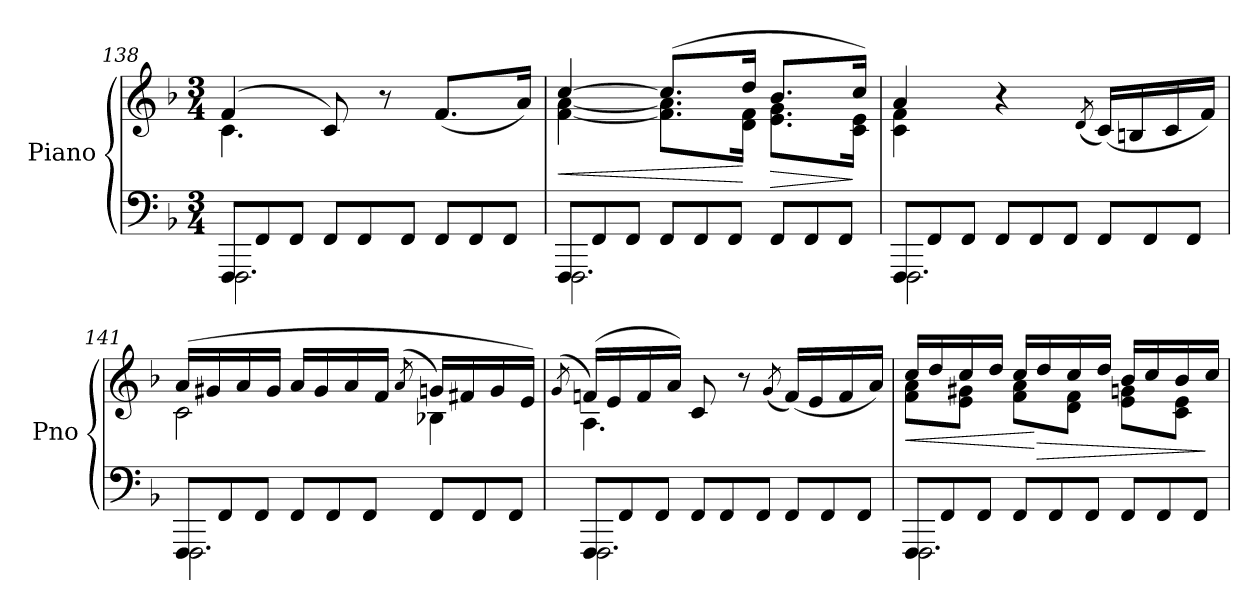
**kern	**kern	**dynam
*part1	*part1	*part1
*staff2	*staff1	*staff1/2
*I"Piano	*	*
*I'Pno	*	*
*clefF4	*clefG2	*
*k[b-]	*k[b-]	*
*F:	*F:	*
*M3/4	*M3/4	*
*Xtuplet	*	*
=138	=138	=138
*^	*^	*
12FFF/L	2.FFF\	(4f/	4.c\	.
12FF/	.	.	.	.
12FF/J	.	.	.	.
12FF/L	.	8c/)	.	.
12FF/	.	.	.	.
.	.	8r	4.ryy	.
12FF/J	.	.	.	.
12FF/L	.	(8.f/L	.	.
12FF/	.	.	.	.
12FF/J	.	.	.	.
.	.	16a/Jk)	.	.
!!LO:LB:g=z	!!
=139	=139	=139	=139	=139
!	!	!	!	!LO:HP:b
12FFF/L	2.FFF\	[4cc/	[4f\ [4a\	<
12FF/	.	.	.	.
12FF/J	.	.	.	.
12FF/L	.	(8.cc/L]	8.f\] 8.a\]L	.
12FF/	.	.	.	.
12FF/J	.	.	.	.
.	.	16dd/Jk	16d\ 16f\Jk	[
!	!	!	!	!LO:HP:b
12FF/L	.	8.b-/L	8.e\ 8.g\L	>
12FF/	.	.	.	.
12FF/J	.	.	.	.
.	.	16cc/Jk)	16c\ 16e\Jk	]
=140	=140	=140	=140	=140
12FFF/L	2.FFF\	4a/	4c\ 4f\	.
12FF/	.	.	.	.
12FF/J	.	.	.	.
12FF/L	.	4r	2ryy	.
12FF/	.	.	.	.
12FF/J	.	.	.	.
.	.	(8qd/	.	.
12FF/L	.	(16c/LL)	.	.
.	.	16Bn/	.	.
12FF/	.	.	.	.
.	.	16c/	.	.
12FF/J	.	.	.	.
.	.	16f/JJ)	.	.
=141	=141	=141	=141	=141
12FFF/L	2.FFF\	(16a/LL	2c\	.
.	.	16g#X/	.	.
12FF/	.	.	.	.
.	.	16a/	.	.
12FF/J	.	.	.	.
.	.	16g#/JJ	.	.
12FF/L	.	16a/LL	.	.
.	.	16g#/	.	.
12FF/	.	.	.	.
.	.	16a/	.	.
12FF/J	.	.	.	.
.	.	16f/JJ	.	.
.	.	(8qa/	.	.
12FF/L	.	16gn/LL)	4B-X\	.
.	.	16f#X/	.	.
12FF/	.	.	.	.
.	.	16g/	.	.
12FF/J	.	.	.	.
.	.	16e/JJ)	.	.
!!LO:PB:g=z	!!
=142	=142	=142	=142	=142
.	.	(8qg/	.	.
12FFF/L	2.FFF\	(16fn/LL)	4.A\	.
.	.	16e/	.	.
12FF/	.	.	.	.
.	.	16f/	.	.
12FF/J	.	.	.	.
.	.	16a/JJ)	.	.
12FF/L	.	8c/	.	.
12FF/	.	.	.	.
.	.	8r	4.ryy	.
12FF/J	.	.	.	.
.	.	(8qg/	.	.
12FF/L	.	(16f/LL)	.	.
.	.	16e/	.	.
12FF/	.	.	.	.
.	.	16f/	.	.
12FF/J	.	.	.	.
.	.	16a/JJ)	.	.
=143	=143	=143	=143	=143
!	!	!	!	!LO:HP:b
12FFF/L	2.FFF\	16cc/LL	8f\ 8a\L	<
.	.	16dd/	.	.
12FF/	.	.	.	.
.	.	16cc/	8e\ 8g#X\J	.
12FF/J	.	.	.	.
.	.	16dd/JJ	.	.
12FF/L	.	16cc/LL	8f\ 8a\L	.
!	!	!	!	!LO:HP:n=1:b
.	.	16dd/	.	[ >
12FF/	.	.	.	.
.	.	16cc/	8d\ 8f\J	.
12FF/J	.	.	.	.
.	.	16dd/JJ	.	.
12FF/L	.	16b-/LL	8e\ 8gn\L	.
.	.	16cc/	.	.
12FF/	.	.	.	.
.	.	16b-/	8c\ 8e\J	.
12FF/J	.	.	.	.
.	.	16cc/JJ	.	]
*v	*v	*	*	*
*	*v	*v	*
=	=	=
*-	*-	*-
